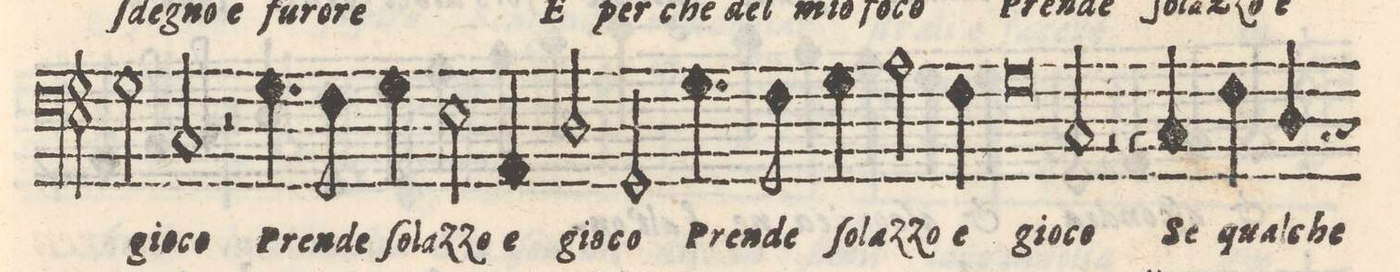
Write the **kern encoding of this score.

**kern	**text
*I"BASSO	*
*clefF4	*
*k[]	*
*met(C|)	*
*M2/1	*
2G\	gio-
2C/	-co
2r	.
=14-	=14-
4.G\	Pren-
8F\	-de
4G\	ſo-
2E\	-laz-
4AA/	-zo e
2D/	gio-
=15-	=15-
2GG/	-co
4.G\	Pren-
8F\	-de
4G\	ſo-
2A\	-laz-
4F\	-zo e
=16-	=16-
0G	gio-
=17-	=17-
2C/	-co
2r	.
4r	.
4C/	Se
4F\	qual-
4D/	-che
=18-	=18-
*-	*-
